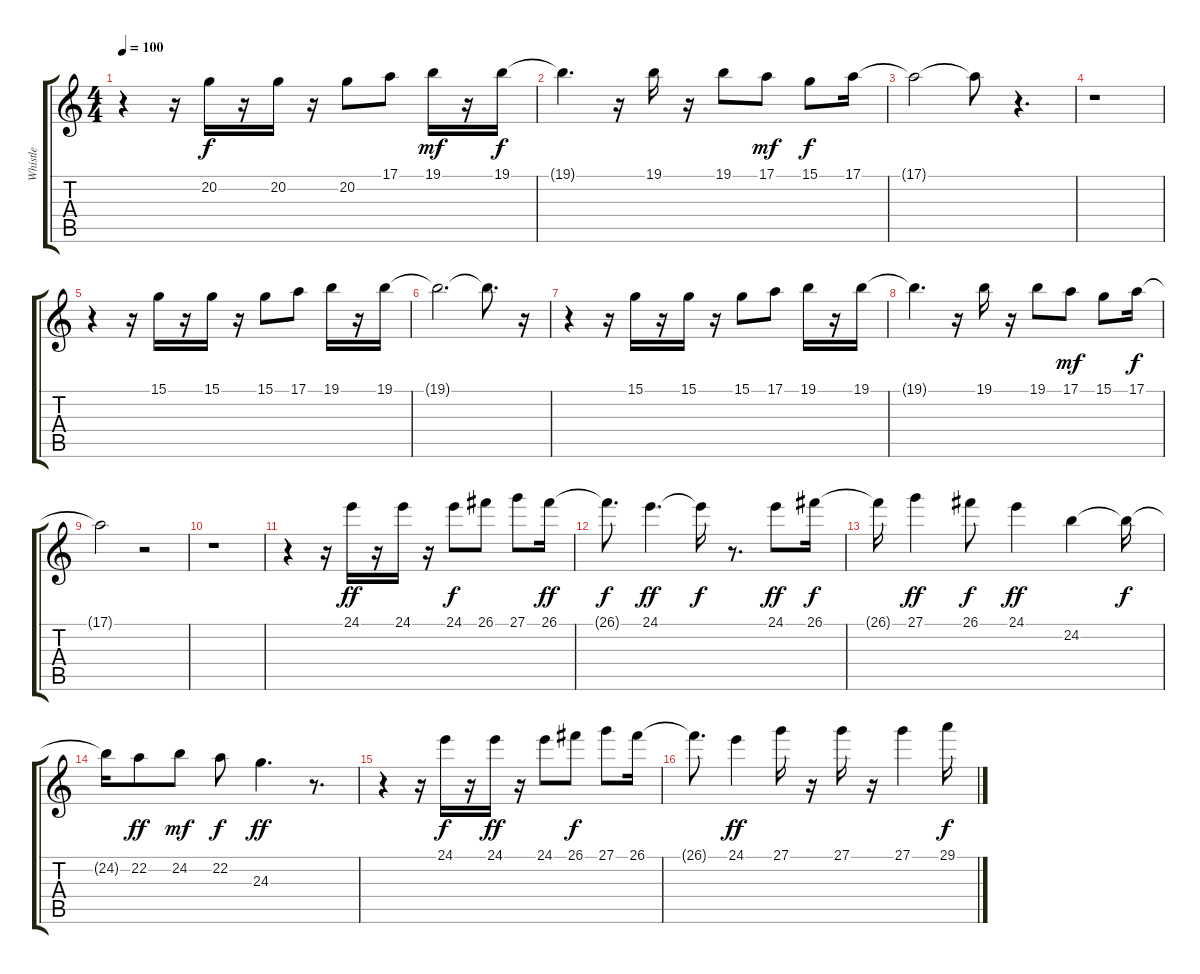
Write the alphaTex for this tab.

\track ("Whistle" "Whistle") {instrument whistle}
\staff {score tabs}
\tuning (E4 B3 G3 D3 A2 E2) {hide}
\ts (4 4)
\tempo 100
\clef g2
\ks c
r.4{dy f} r.16 20.2.16 r.16 20.2.16 r.16 20.2.8 17.1.8 19.1.16{dy mf} r.16 19.1.16{dy f} |
19.1{t}.4{d} r.16 19.1.16 r.16 19.1.8 17.1.8{dy mf} 15.1.8{dy f} 17.1.16 |
17.1{t}.2 17.1{t}.8 r.4{d} |
r.1 |
r.4 r.16 15.1.16 r.16 15.1.16 r.16 15.1.8 17.1.8 19.1.16 r.16 19.1.16 |
19.1{t}.2{d} 19.1{t}.8{d} r.16 |
r.4 r.16 15.1.16 r.16 15.1.16 r.16 15.1.8 17.1.8 19.1.16 r.16 19.1.16 |
19.1{t}.4{d} r.16 19.1.16 r.16 19.1.8 17.1.8{dy mf} 15.1.8 17.1.16{dy f} |
17.1{t}.2 r.2 |
r.1 |
r.4 r.16 24.1.16{dy ff} r.16 24.1.16 r.16 24.1.8{dy f} 26.1.8 27.1.8 26.1.16{dy ff} |
26.1{t}.8{d dy f} 24.1.4{d dy ff} 24.1{t}.16{dy f} r.8{d} 24.1.8{dy ff} 26.1.16{dy f} |
26.1{t}.16 27.1.4{dy ff} 26.1.8{dy f} 24.1.4{dy ff} 24.2.4 24.2{t}.16{dy f} |
24.2{t}.16 22.2.8{dy ff} 24.2.8{dy mf} 22.2.8{dy f} 24.3.4{d dy ff} r.8{d} |
r.4 r.16 24.1.16{dy f} r.16 24.1.16{dy ff} r.16 24.1.8 26.1.8{dy f} 27.1.8 26.1.16 |
26.1{t}.8{d} 24.1.4{dy ff} 27.1.16 r.16 27.1.16 r.16 27.1.4 29.1.16{dy f}
